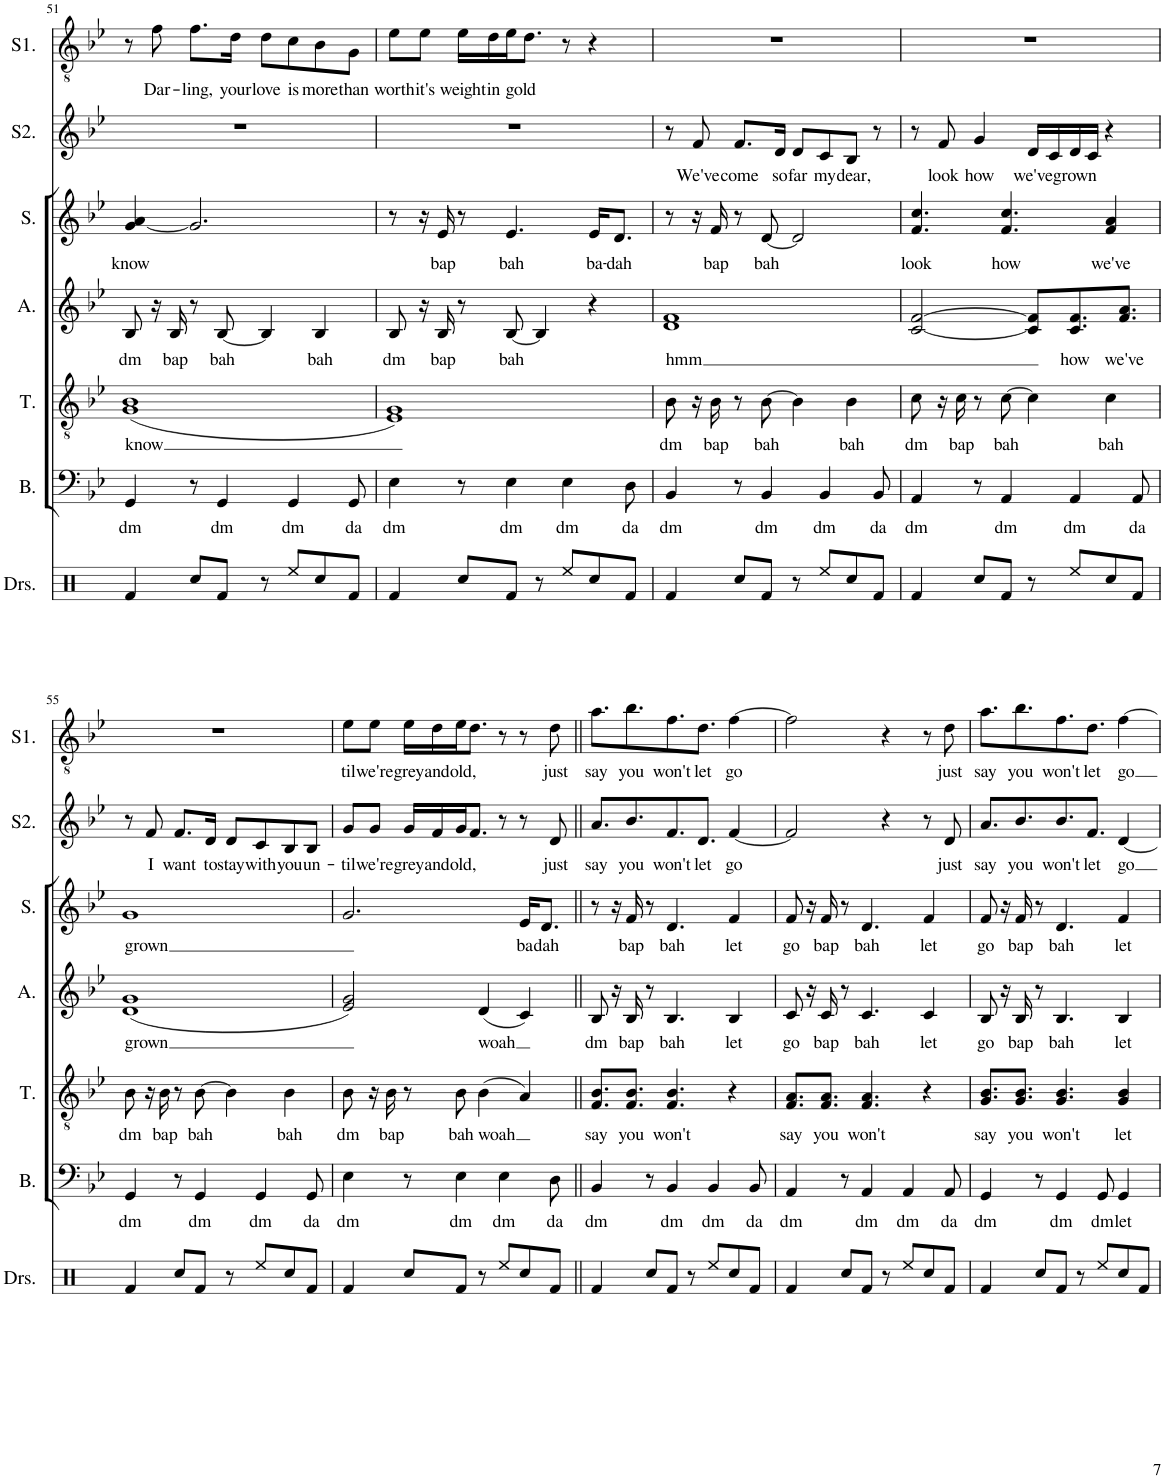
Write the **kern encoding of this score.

**kern	**kern	**text	**kern	**text	**kern	**text	**kern	**text	**kern	**text	**kern	**text
*part7	*part6	*part6	*part5	*part5	*part4	*part4	*part3	*part3	*part2	*part2	*part1	*part1
*staff7	*staff6	*staff6	*staff5	*staff5	*staff4	*staff4	*staff3	*staff3	*staff2	*staff2	*staff1	*staff1
*I"Drumset	*I"Bass	*	*I"Tenor	*	*I"Alto	*	*I"Soprano	*	*I"Solo 2	*	*I"Solo 1	*
*I'Drs.	*I'B.	*	*I'T.	*	*I'A.	*	*I'S.	*	*I'S2.	*	*I'S1.	*
!!LO:PB:g=z
*clefX	*clefF4	*	*clefGv2	*	*clefG2	*	*clefG2	*	*clefG2	*	*clefGv2	*
*k[]	*k[b-e-]	*	*k[b-e-]	*	*k[b-e-]	*	*k[b-e-]	*	*k[b-e-]	*	*k[b-e-]	*
*M4/4	*M4/4	*	*M4/4	*	*M4/4	*	*M4/4	*	*M4/4	*	*M4/4	*
=51	=51	=51	=51	=51	=51	=51	=51	=51	=51	=51	=51	=51
!	!	!LO:LY:b	!	!LO:LY:b	!	!LO:LY:b	!	!LO:LY:b	!	!	!	!
4Rf/	4GG/	dm	(1G 1B-	know	8B-/	dm	[4g/ 4a/	know	1r	.	8r	.
!	!	!	!	!	!	!	!	!	!	!	!	!LO:LY:b
.	.	.	.	.	16r	.	.	.	.	.	8f\	Dar-
!	!	!	!	!	!	!LO:LY:b	!	!	!	!	!	!
.	.	.	.	.	16B-/	bap	.	.	.	.	.	.
!	!	!	!	!	!	!	!	!	!	!	!	!LO:LY:b
8Rcc/L	8r	.	.	.	8r	.	2.g/]	.	.	.	8.f\L	-ling,
!	!	!LO:LY:b	!	!	!	!LO:LY:b	!	!	!	!	!	!
8Rf/J	4GG/	dm	.	.	[8B-/	bah	.	.	.	.	.	.
!	!	!	!	!	!	!	!	!	!	!	!	!LO:LY:b
.	.	.	.	.	.	.	.	.	.	.	16d\Jk	your
!	!	!	!	!	!	!	!	!	!	!	!	!LO:LY:b
8r	.	.	.	.	4B-/]	.	.	.	.	.	8d\L	love
!	!	!LO:LY:b	!	!	!	!	!	!	!	!	!	!LO:LY:b
8Ree/L	4GG/	dm	.	.	.	.	.	.	.	.	8c\	is
!	!	!	!	!	!	!LO:LY:b	!	!	!	!	!	!LO:LY:b
8Rcc/	.	.	.	.	4B-/	bah	.	.	.	.	8B-\	more
!	!	!LO:LY:b	!	!	!	!	!	!	!	!	!	!LO:LY:b
8Rf/J	8GG/	da	.	.	.	.	.	.	.	.	8G\J	than
=52	=52	=52	=52	=52	=52	=52	=52	=52	=52	=52	=52	=52
!	!	!LO:LY:b	!	!	!	!LO:LY:b	!	!	!	!	!	!LO:LY:b
4Rf/	4E-\	dm	1E- 1G)	.	8B-/	dm	8r	.	1r	.	8e-\L	worth
!	!	!	!	!	!	!	!	!	!	!	!	!LO:LY:b
.	.	.	.	.	16r	.	16r	.	.	.	8e-\J	it's
!	!	!	!	!	!	!LO:LY:b	!	!LO:LY:b	!	!	!	!
.	.	.	.	.	16B-/	bap	16e-/	bap	.	.	.	.
!	!	!	!	!	!	!	!	!	!	!	!	!LO:LY:b
8Rcc/L	8r	.	.	.	8r	.	8r	.	.	.	16e-\LL	weight
!	!	!	!	!	!	!	!	!	!	!	!	!LO:LY:b
.	.	.	.	.	.	.	.	.	.	.	16d\	in
!	!	!LO:LY:b	!	!	!	!LO:LY:b	!	!LO:LY:b	!	!	!	!LO:LY:b
8Rf/J	4E-\	dm	.	.	[8B-/	bah	4.e-/	bah	.	.	16e-\J	gold
.	.	.	.	.	.	.	.	.	.	.	8.d\J	.
8r	.	.	.	.	4B-/]	.	.	.	.	.	.	.
!	!	!LO:LY:b	!	!	!	!	!	!	!	!	!	!
8Ree/L	4E-\	dm	.	.	.	.	.	.	.	.	8r	.
!	!	!	!	!	!	!	!	!LO:LY:b	!	!	!	!
8Rcc/	.	.	.	.	4r	.	16e-/KL	ba-	.	.	4r	.
!	!	!	!	!	!	!	!	!LO:LY:b	!	!	!	!
.	.	.	.	.	.	.	8.d/J	-dah	.	.	.	.
!	!	!LO:LY:b	!	!	!	!	!	!	!	!	!	!
8Rf/J	8D\	da	.	.	.	.	.	.	.	.	.	.
=53	=53	=53	=53	=53	=53	=53	=53	=53	=53	=53	=53	=53
!	!	!LO:LY:b	!	!LO:LY:b	!	!LO:LY:b	!	!	!	!	!	!
4Rf/	4BB-/	dm	8B-\	dm	1d 1f	hmm	8r	.	8r	.	1r	.
!	!	!	!	!	!	!	!	!	!	!LO:LY:b	!	!
.	.	.	16r	.	.	.	16r	.	8f/	We've	.	.
!	!	!	!	!LO:LY:b	!	!	!	!LO:LY:b	!	!	!	!
.	.	.	16B-\	bap	.	.	16f/	bap	.	.	.	.
!	!	!	!	!	!	!	!	!	!	!LO:LY:b	!	!
8Rcc/L	8r	.	8r	.	.	.	8r	.	8.f/L	come	.	.
!	!	!LO:LY:b	!	!LO:LY:b	!	!	!	!LO:LY:b	!	!	!	!
8Rf/J	4BB-/	dm	[8B-\	bah	.	.	[8d/	bah	.	.	.	.
!	!	!	!	!	!	!	!	!	!	!LO:LY:b	!	!
.	.	.	.	.	.	.	.	.	16d/Jk	so	.	.
!	!	!	!	!	!	!	!	!	!	!LO:LY:b	!	!
8r	.	.	4B-\]	.	.	.	2d/]	.	8d/L	far	.	.
!	!	!LO:LY:b	!	!	!	!	!	!	!	!LO:LY:b	!	!
8Ree/L	4BB-/	dm	.	.	.	.	.	.	8c/	my	.	.
!	!	!	!	!LO:LY:b	!	!	!	!	!	!LO:LY:b	!	!
8Rcc/	.	.	4B-\	bah	.	.	.	.	8B-/J	dear,	.	.
!	!	!LO:LY:b	!	!	!	!	!	!	!	!	!	!
8Rf/J	8BB-/	da	.	.	.	.	.	.	8r	.	.	.
=54	=54	=54	=54	=54	=54	=54	=54	=54	=54	=54	=54	=54
!	!	!LO:LY:b	!	!LO:LY:b	!	!	!	!LO:LY:b	!	!	!	!
4Rf/	4AA/	dm	8c\	dm	[2c/ [2f/	.	4.f/ 4.cc/	look	8r	.	1r	.
!	!	!	!	!	!	!	!	!	!	!LO:LY:b	!	!
.	.	.	16r	.	.	.	.	.	8f/	look	.	.
!	!	!	!	!LO:LY:b	!	!	!	!	!	!	!	!
.	.	.	16c\	bap	.	.	.	.	.	.	.	.
!	!	!	!	!	!	!	!	!	!	!LO:LY:b	!	!
8Rcc/L	8r	.	8r	.	.	.	.	.	4g/	how	.	.
!	!	!LO:LY:b	!	!LO:LY:b	!	!	!	!LO:LY:b	!	!	!	!
8Rf/J	4AA/	dm	[8c\	bah	.	.	4.f/ 4.cc/	how	.	.	.	.
!	!	!	!	!	!	!	!	!	!	!LO:LY:b	!	!
8r	.	.	4c\]	.	8c/] 8f/]L	.	.	.	16d/LL	we've	.	.
.	.	.	.	.	.	.	.	.	16c/	.	.	.
!	!	!LO:LY:b	!	!	!	!LO:LY:b	!	!	!	!LO:LY:b	!	!
8Ree/L	4AA/	dm	.	.	8.c/ 8.f/	how	.	.	16d/	grown	.	.
.	.	.	.	.	.	.	.	.	16c/JJ	.	.	.
!	!	!	!	!LO:LY:b	!	!	!	!LO:LY:b	!	!	!	!
8Rcc/	.	.	4c\	bah	.	.	4f/ 4a/	we've	4r	.	.	.
!	!	!	!	!	!	!LO:LY:b	!	!	!	!	!	!
.	.	.	.	.	8.f/ 8.a/J	we've	.	.	.	.	.	.
!	!	!LO:LY:b	!	!	!	!	!	!	!	!	!	!
8Rf/J	8AA/	da	.	.	.	.	.	.	.	.	.	.
!!LO:LB:g=z
=55	=55	=55	=55	=55	=55	=55	=55	=55	=55	=55	=55	=55
!	!	!LO:LY:b	!	!LO:LY:b	!	!LO:LY:b	!	!LO:LY:b	!	!	!	!
4Rf/	4GG/	dm	8B-\	dm	(1d 1g	grown	1g	grown	8r	.	1r	.
!	!	!	!	!	!	!	!	!	!	!LO:LY:b	!	!
.	.	.	16r	.	.	.	.	.	8f/	I	.	.
!	!	!	!	!LO:LY:b	!	!	!	!	!	!	!	!
.	.	.	16B-\	bap	.	.	.	.	.	.	.	.
!	!	!	!	!	!	!	!	!	!	!LO:LY:b	!	!
8Rcc/L	8r	.	8r	.	.	.	.	.	8.f/L	want	.	.
!	!	!LO:LY:b	!	!LO:LY:b	!	!	!	!	!	!	!	!
8Rf/J	4GG/	dm	[8B-\	bah	.	.	.	.	.	.	.	.
!	!	!	!	!	!	!	!	!	!	!LO:LY:b	!	!
.	.	.	.	.	.	.	.	.	16d/Jk	to	.	.
!	!	!	!	!	!	!	!	!	!	!LO:LY:b	!	!
8r	.	.	4B-\]	.	.	.	.	.	8d/L	stay	.	.
!	!	!LO:LY:b	!	!	!	!	!	!	!	!LO:LY:b	!	!
8Ree/L	4GG/	dm	.	.	.	.	.	.	8c/	with	.	.
!	!	!	!	!LO:LY:b	!	!	!	!	!	!LO:LY:b	!	!
8Rcc/	.	.	4B-\	bah	.	.	.	.	8B-/	you	.	.
!	!	!LO:LY:b	!	!	!	!	!	!	!	!LO:LY:b	!	!
8Rf/J	8GG/	da	.	.	.	.	.	.	8B-/J	un-	.	.
=56	=56	=56	=56	=56	=56	=56	=56	=56	=56	=56	=56	=56
!	!	!LO:LY:b	!	!LO:LY:b	!	!	!	!	!	!LO:LY:b	!	!LO:LY:b
4Rf/	4E-\	dm	8B-\	dm	2e-/ 2g/)	.	2.g/	.	8g/L	-til	8e-\L	-til
!	!	!	!	!	!	!	!	!	!	!LO:LY:b	!	!LO:LY:b
.	.	.	16r	.	.	.	.	.	8g/J	we're	8e-\J	we're
!	!	!	!	!LO:LY:b	!	!	!	!	!	!	!	!
.	.	.	16B-\	bap	.	.	.	.	.	.	.	.
!	!	!	!	!	!	!	!	!	!	!LO:LY:b	!	!LO:LY:b
8Rcc/L	8r	.	8r	.	.	.	.	.	16g/LL	grey	16e-\LL	grey
!	!	!	!	!	!	!	!	!	!	!LO:LY:b	!	!LO:LY:b
.	.	.	.	.	.	.	.	.	16f/	and	16d\	and
!	!	!LO:LY:b	!	!LO:LY:b	!	!	!	!	!	!LO:LY:b	!	!LO:LY:b
8Rf/J	4E-\	dm	8B-\	bah	.	.	.	.	16g/J	old,	16e-\J	old,
.	.	.	.	.	.	.	.	.	8.f/J	.	8.d\J	.
!	!	!	!	!LO:LY:b	!	!LO:LY:b	!	!	!	!	!	!
8r	.	.	(4B-\	woah	(4d/	woah	.	.	.	.	.	.
!	!	!LO:LY:b	!	!	!	!	!	!	!	!	!	!
8Ree/L	4E-\	dm	.	.	.	.	.	.	8r	.	8r	.
!	!	!	!	!	!	!	!	!LO:LY:b	!	!	!	!
8Rcc/	.	.	4A/)	.	4c/)	.	16e-/KL	ba	8r	.	8r	.
!	!	!	!	!	!	!	!	!LO:LY:b	!	!	!	!
.	.	.	.	.	.	.	8.d/J	dah	.	.	.	.
!	!	!LO:LY:b	!	!	!	!	!	!	!	!LO:LY:b	!	!LO:LY:b
8Rf/J	8D\	da	.	.	.	.	.	.	8d/	just	8d\	just
=57||	=57||	=57||	=57||	=57||	=57||	=57||	=57||	=57||	=57||	=57||	=57||	=57||
!	!	!LO:LY:b	!	!LO:LY:b	!	!LO:LY:b	!	!	!	!LO:LY:b	!	!LO:LY:b
4Rf/	4BB-/	dm	8.F/ 8.B-/L	say	8B-/	dm	8r	.	8.a/L	say	8.a\L	say
.	.	.	.	.	16r	.	16r	.	.	.	.	.
!	!	!	!	!LO:LY:b	!	!LO:LY:b	!	!LO:LY:b	!	!LO:LY:b	!	!LO:LY:b
.	.	.	8.F/ 8.B-/J	you	16B-/	bap	16f/	bap	8.b-/	you	8.b-\	you
8Rcc/L	8r	.	.	.	8r	.	8r	.	.	.	.	.
!	!	!LO:LY:b	!	!LO:LY:b	!	!LO:LY:b	!	!LO:LY:b	!	!LO:LY:b	!	!LO:LY:b
8Rf/J	4BB-/	dm	4.F/ 4.B-/	won't	4.B-/	bah	4.d/	bah	8.f/	won't	8.f\	won't
8r	.	.	.	.	.	.	.	.	.	.	.	.
!	!	!	!	!	!	!	!	!	!	!LO:LY:b	!	!LO:LY:b
.	.	.	.	.	.	.	.	.	8.d/J	let	8.d\J	let
!	!	!LO:LY:b	!	!	!	!	!	!	!	!	!	!
8Ree/L	4BB-/	dm	.	.	.	.	.	.	.	.	.	.
!	!	!	!	!	!	!LO:LY:b	!	!LO:LY:b	!	!LO:LY:b	!	!LO:LY:b
8Rcc/	.	.	4r	.	4B-/	let	4f/	let	[4f/	go	[4f\	go
!	!	!LO:LY:b	!	!	!	!	!	!	!	!	!	!
8Rf/J	8BB-/	da	.	.	.	.	.	.	.	.	.	.
=58	=58	=58	=58	=58	=58	=58	=58	=58	=58	=58	=58	=58
!	!	!LO:LY:b	!	!LO:LY:b	!	!LO:LY:b	!	!LO:LY:b	!	!	!	!
4Rf/	4AA/	dm	8.F/ 8.A/L	say	8c/	go	8f/	go	2f/]	.	2f\]	.
.	.	.	.	.	16r	.	16r	.	.	.	.	.
!	!	!	!	!LO:LY:b	!	!LO:LY:b	!	!LO:LY:b	!	!	!	!
.	.	.	8.F/ 8.A/J	you	16c/	bap	16f/	bap	.	.	.	.
8Rcc/L	8r	.	.	.	8r	.	8r	.	.	.	.	.
!	!	!LO:LY:b	!	!LO:LY:b	!	!LO:LY:b	!	!LO:LY:b	!	!	!	!
8Rf/J	4AA/	dm	4.F/ 4.A/	won't	4.c/	bah	4.d/	bah	.	.	.	.
8r	.	.	.	.	.	.	.	.	4r	.	4r	.
!	!	!LO:LY:b	!	!	!	!	!	!	!	!	!	!
8Ree/L	4AA/	dm	.	.	.	.	.	.	.	.	.	.
!	!	!	!	!	!	!LO:LY:b	!	!LO:LY:b	!	!	!	!
8Rcc/	.	.	4r	.	4c/	let	4f/	let	8r	.	8r	.
!	!	!LO:LY:b	!	!	!	!	!	!	!	!LO:LY:b	!	!LO:LY:b
8Rf/J	8AA/	da	.	.	.	.	.	.	8d/	just	8d\	just
=59	=59	=59	=59	=59	=59	=59	=59	=59	=59	=59	=59	=59
!	!	!LO:LY:b	!	!LO:LY:b	!	!LO:LY:b	!	!LO:LY:b	!	!LO:LY:b	!	!LO:LY:b
4Rf/	4GG/	dm	8.G/ 8.B-/L	say	8B-/	go	8f/	go	8.a/L	say	8.a\L	say
.	.	.	.	.	16r	.	16r	.	.	.	.	.
!	!	!	!	!LO:LY:b	!	!LO:LY:b	!	!LO:LY:b	!	!LO:LY:b	!	!LO:LY:b
.	.	.	8.G/ 8.B-/J	you	16B-/	bap	16f/	bap	8.b-/	you	8.b-\	you
8Rcc/L	8r	.	.	.	8r	.	8r	.	.	.	.	.
!	!	!LO:LY:b	!	!LO:LY:b	!	!LO:LY:b	!	!LO:LY:b	!	!LO:LY:b	!	!LO:LY:b
8Rf/J	4GG/	dm	4.G/ 4.B-/	won't	4.B-/	bah	4.d/	bah	8.b-/	won't	8.f\	won't
8r	.	.	.	.	.	.	.	.	.	.	.	.
!	!	!	!	!	!	!	!	!	!	!LO:LY:b	!	!LO:LY:b
.	.	.	.	.	.	.	.	.	8.f/J	let	8.d\J	let
!	!	!LO:LY:b	!	!	!	!	!	!	!	!	!	!
8Ree/L	8GG/	dm	.	.	.	.	.	.	.	.	.	.
!	!	!LO:LY:b	!	!LO:LY:b	!	!LO:LY:b	!	!LO:LY:b	!	!LO:LY:b	!	!LO:LY:b
8Rcc/	4GG/	let	4G/ 4B-/	let	4B-/	let	4f/	let	[4d/	go	[4f\	go
8Rf/J	.	.	.	.	.	.	.	.	.	.	.	.
=	=	=	=	=	=	=	=	=	=	=	=	=
*-	*-	*-	*-	*-	*-	*-	*-	*-	*-	*-	*-	*-
